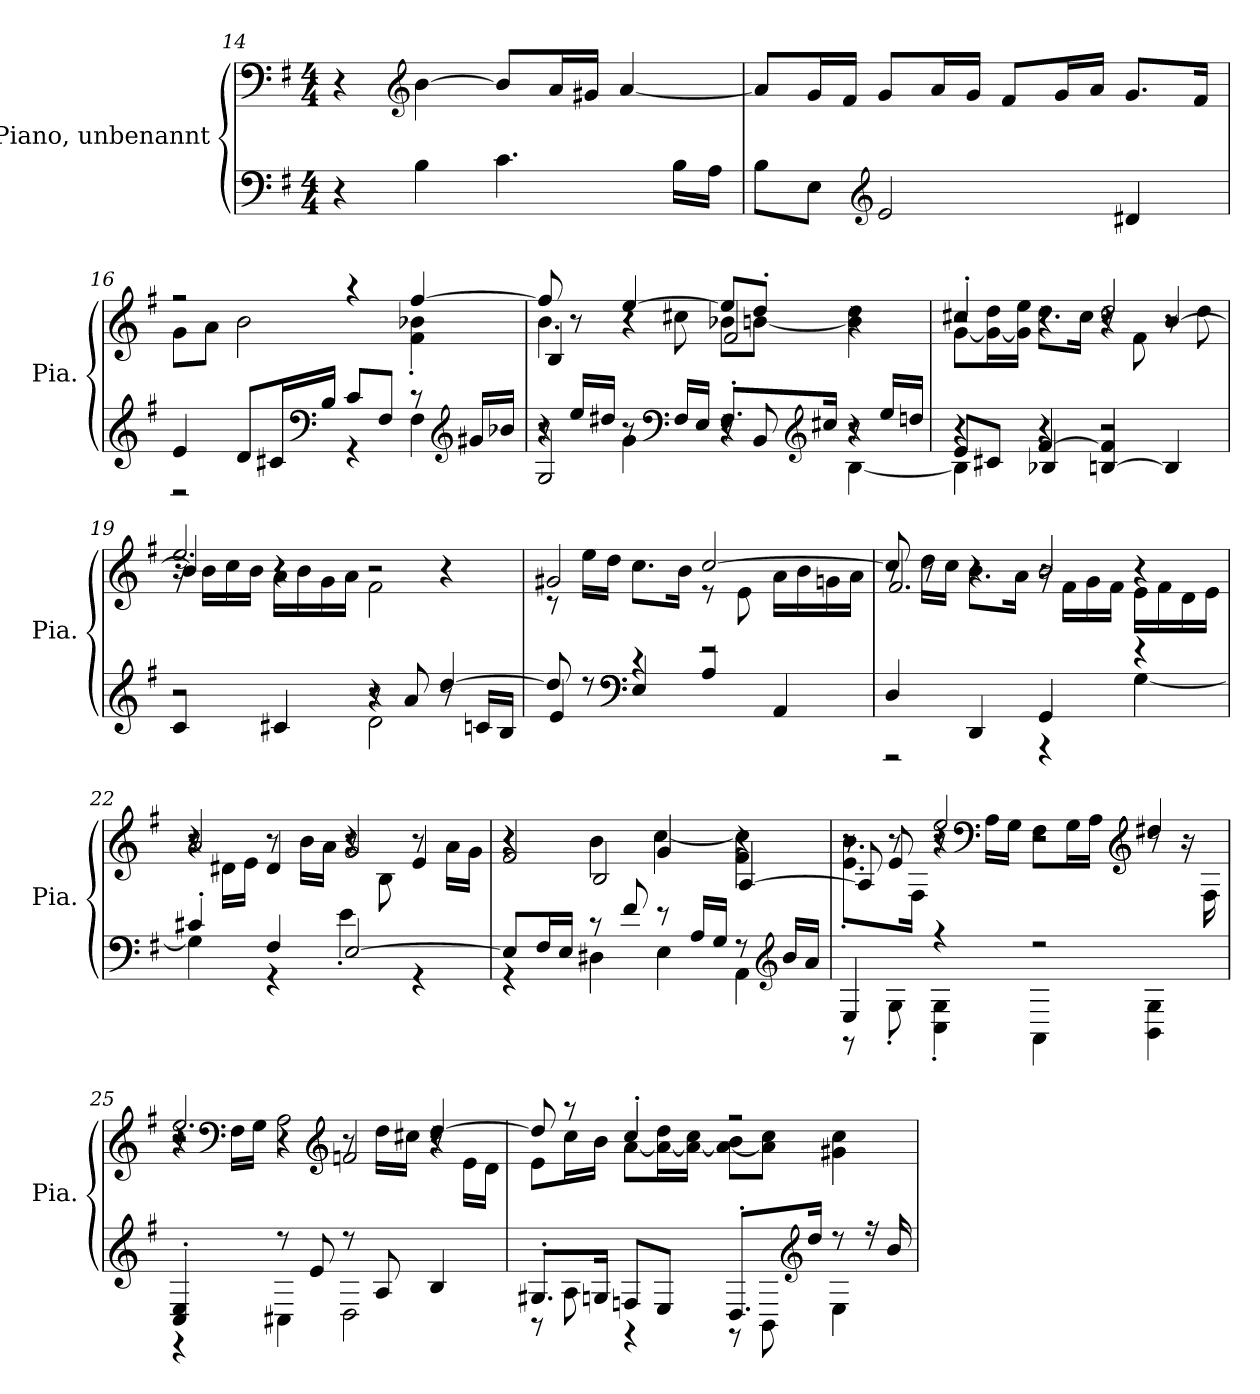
**kern	**kern
*part1	*part1
*staff2	*staff1
*I"Piano, unbenannt	*
*I'Pia.	*
*clefF4	*clefF4
*k[f#]	*k[f#]
*M4/4	*M4/4
*MM95	*MM95
=14	=14
4r	4r
*	*clefG2
4B\	[4b\
4.c\	8b/L]
.	16a/L
.	16g#X/JJ
.	[4a/
16B\LL	.
16A\JJ	.
=15	=15
8B\L	8a/L]
8E\J	16g/L
.	16f#/JJ
*clefG2	*
2e/	8g/L
.	16a/L
.	16g/JJ
.	8f#/L
.	16g/L
.	16a/JJ
4d#X/	8.g/L
.	16f#/Jk
!!LO:LB:g=z
=16	=16
*^	*^
4e/	2r	2r	8g\L
.	.	.	8a\J
8d/L	.	.	2b\
16c#X/L	.	.	.
*clefF4	*	*	*
16B/JJ	.	.	.
8c#/L	4r	4r	.
8F#/J	.	.	.
8r	4F#\	[4ff#/	4f#\' 4b-X\'
*clefG2	*	*	*
16g#X/LL	.	.	.
16b-X/JJ	.	.	.
=17	=17	=17	=17
*	*^	*	*^
8r	4r	2G/	8ff#/]	4.b\	4B/
16ee/LL	.	.	8r	.	.
16dd#X/JJ	.	.	.	.	.
8r	4g\	.	[4ee/	.	4r
*clefF4	*	*	*	*	*
16F#/LL	.	.	.	8cc#X\	.
16E/JJ	.	.	.	.	.
8.F#'/L	4r	8r	8ee/L]	8b-X\L	2f#/
.	.	8BB/	8dd'/J	[8bn\J	.
*clefG2	*	*	*	*	*
16cc#X/Jk	.	.	.	.	.
8r	[4B\	4r	4r	4b\] 4dd\	.
16ee/LL	.	.	.	.	.
16ddn/JJ	.	.	.	.	.
=18	=18	=18	=18	=18	=18
8e/L	4B\]	4r	4cc#X'/	[8g\L	2r
8c#X/J	.	.	.	16g\_ 16dd\L	.
.	.	.	.	16g\] 16ee\JJ	.
[4f#/	4r	4B-X/	4r	8.dd\L	.
.	.	.	.	16cc#\Jk	.
[4Bn/ 4f#/]	2r	2r	2dd/	8r	4r
.	.	.	.	8f#\	.
4B/]	.	.	.	8r	[4b/
.	.	.	.	8dd\	.
!!LO:PB:g=z	!!	!!
=19	=19	=19	=19	=19	=19
2r	2r	4c/	2.ee/	16r	4b/]
.	.	.	.	16b\LL	.
.	.	.	.	16cc\	.
.	.	.	.	16b\JJ	.
.	.	4c#X/	.	16a\LL	4r
.	.	.	.	16b\	.
.	.	.	.	16g\	.
.	.	.	.	16a\JJ	.
4r	2d\	8r	.	2f#\	2r
.	.	8a/	.	.	.
[4dd/	.	8r	4r	.	.
.	.	16cn/LL	.	.	.
.	.	16B/JJ	.	.	.
*	*v	*v	*	*	*
*	*	*	*v	*v
=20	=20	=20	=20
8dd/]	4e/	2g#X/	8r
8r	.	.	16ee\LL
.	.	.	16dd\JJ
*clefF4	*	*	*
4r	4E/	.	8.cc\L
.	.	.	16b\Jk
2r	4A/	[2cc/	8r
.	.	.	8e\
.	4AA/	.	16a\LL
.	.	.	16b\
.	.	.	16gn\
.	.	.	16a\JJ
=21	=21	=21	=21
*	*	*	*^
4D/	2r	8cc/]	8r	2.f#/
.	.	8r	16dd\LL	.
.	.	.	16cc\JJ	.
4DD/	.	4r	8.b\L	.
.	.	.	16a\Jk	.
4GG/	4r	2b/	16r	.
.	.	.	16f#\LL	.
.	.	.	16g\	.
.	.	.	16f#\JJ	.
4r	[4G\	.	16e\LL	4r
.	.	.	16f#\	.
.	.	.	16d\	.
.	.	.	16e\JJ	.
!!LO:LB:g=z	!!	!!
=22	=22	=22	=22	=22
4c#X'/	4G\]	2a/	8r	4r
.	.	.	16d#X\LL	.
.	.	.	16e\JJ	.
4F#/	4r	.	8r	4d#/
.	.	.	16b\LL	.
.	.	.	16a\JJ	.
[2E/	4e'\	2g/	8r	4r
.	.	.	8B\	.
.	4r	.	8r	4e/
.	.	.	16a\LL	.
.	.	.	16g\JJ	.
=23	=23	=23	=23	=23
8E/L]	4r	2f#/	4r	4r
16F#/L	.	.	.	.
16E/JJ	.	.	.	.
8r	4D#X\	.	4b\	2B/
8f#/	.	.	.	.
8r	4E\	4g/	[4cc\	.
16A/LL	.	.	.	.
16G/JJ	.	.	.	.
8r	4AA\	4r	4f#\ 4cc\]	[4A/
*clefG2	*	*	*	*
16b/LL	.	.	.	.
16a/JJ	.	.	.	.
=24	=24	=24	=24	=24
4E/	8r	8r	8.e\' 8.b\'L	8A/]
.	8G'\	8e/	.	8r
.	.	.	16F#\Jk	.
4r	4C\' 4G\'	2ee/	8r	4r
*	*	*clefF4	*	*
.	.	.	16A\LL	.
.	.	.	16G\JJ	.
2r	4AA\	.	8F#\L	2r
.	.	.	16G\L	.
.	.	.	16A\JJ	.
*	*	*clefG2	*	*
.	4BB\ 4G\	4dd#X/	8r	.
.	.	.	16r	.
.	.	.	16F#\	.
!!LO:LB:g=z
=25	=25	=25	=25	=25
*	*	*	*	*^
4C/' 4E/'	4r	2.ee/	8r	2r	4r
*	*	*clefF4	*	*	*
.	.	.	16F#\LL	.	.
.	.	.	16G\JJ	.	.
8r	4C#X\	.	4r	.	2A\
8e/	.	.	.	.	.
*	*	*clefG2	*	*	*
8r	2D\	.	8r	2fn/	.
8A/	.	.	16dd\LL	.	.
.	.	.	16cc#X\JJ	.	.
4B/	.	[4dd/	8r	.	4r
.	.	.	16e\LL	.	.
.	.	.	16d\JJ	.	.
*	*	*	*v	*v	*v
=26	=26	=26	=26
8.G#X'/L	8r	8dd/]	8e\L
.	8A\	8r	16cc\L
16Gn/Jk	.	.	16b\JJ
8Fn/L	4r	4cc'/	[8a\L
8E/J	.	.	16a\_ 16dd\L
.	.	.	16a\_ 16cc\JJ
8.D'/L	8r	2r	8a\_ 8b\L
.	8BB\	.	8a\] 8cc\J
*clefG2	*	*	*
16dd/Jk	.	.	.
8r	4E\	.	4g#X\ 4cc\
16r	.	.	.
16b/	.	.	.
*v	*v	*	*
*	*v	*v
=	=
*-	*-
